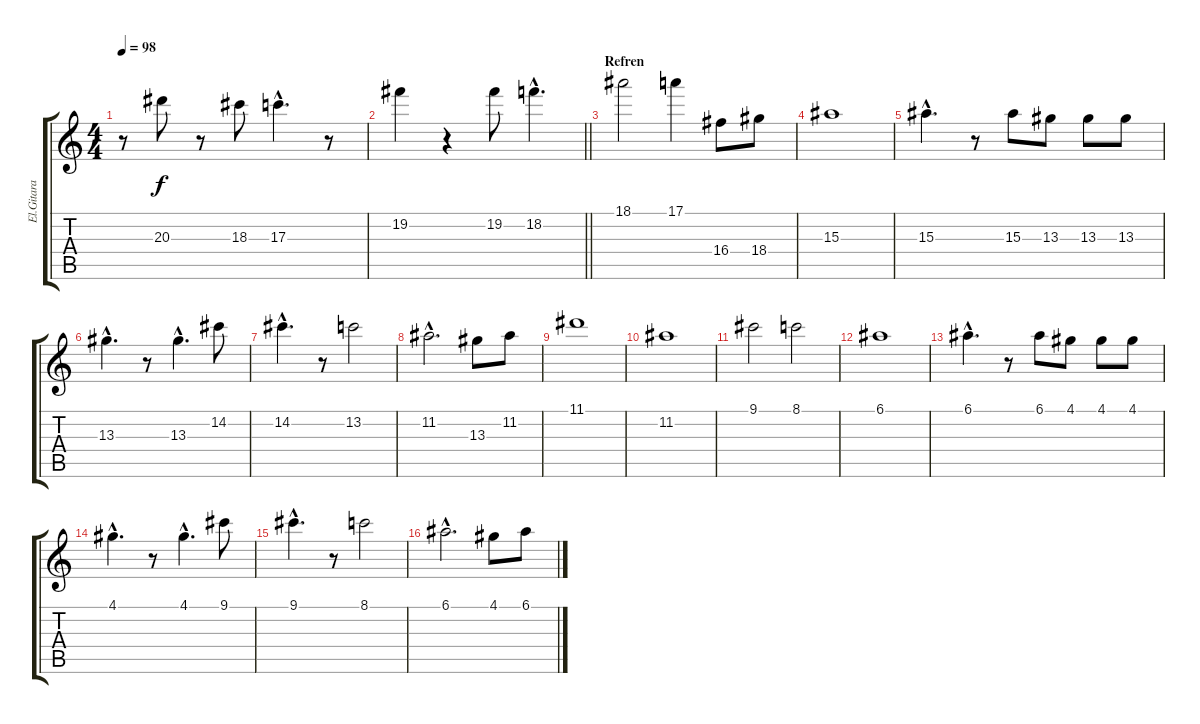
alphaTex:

\track ("El.Gitara" "El.Gitara") {instrument overdrivenguitar}
\staff {score tabs}
\tuning (E4 B3 G3 D3 A2 E2) {hide}
\ts (4 4)
\tempo 98
\clef g2
\ks c
r.8{dy f} 20.3.8 r.8 18.3.8 17.3{hac}.4{d} r.8 |
\barLineRight lightlight
19.2.4 r.4 19.2.8 18.2{hac}.4{d} |
\section ("" "Refren")
18.1.2 17.1.4 16.4.8 18.4.8 |
15.3.1 |
15.3{hac}.4{d} r.8 15.3.8 13.3.8 13.3.8 13.3.8 |
13.3{hac}.4{d} r.8 13.3{hac}.4{d} 14.2.8 |
14.2{hac}.4{d} r.8 13.2.2 |
11.2{hac}.2{d} 13.3.8 11.2.8 |
11.1.1 |
11.2.1 |
9.1.2 8.1.2 |
6.1.1 |
6.1{hac}.4{d} r.8 6.1.8 4.1.8 4.1.8 4.1.8 |
4.1{hac}.4{d} r.8 4.1{hac}.4{d} 9.1.8 |
9.1{hac}.4{d} r.8 8.1.2 |
6.1{hac}.2{d} 4.1.8 6.1.8
